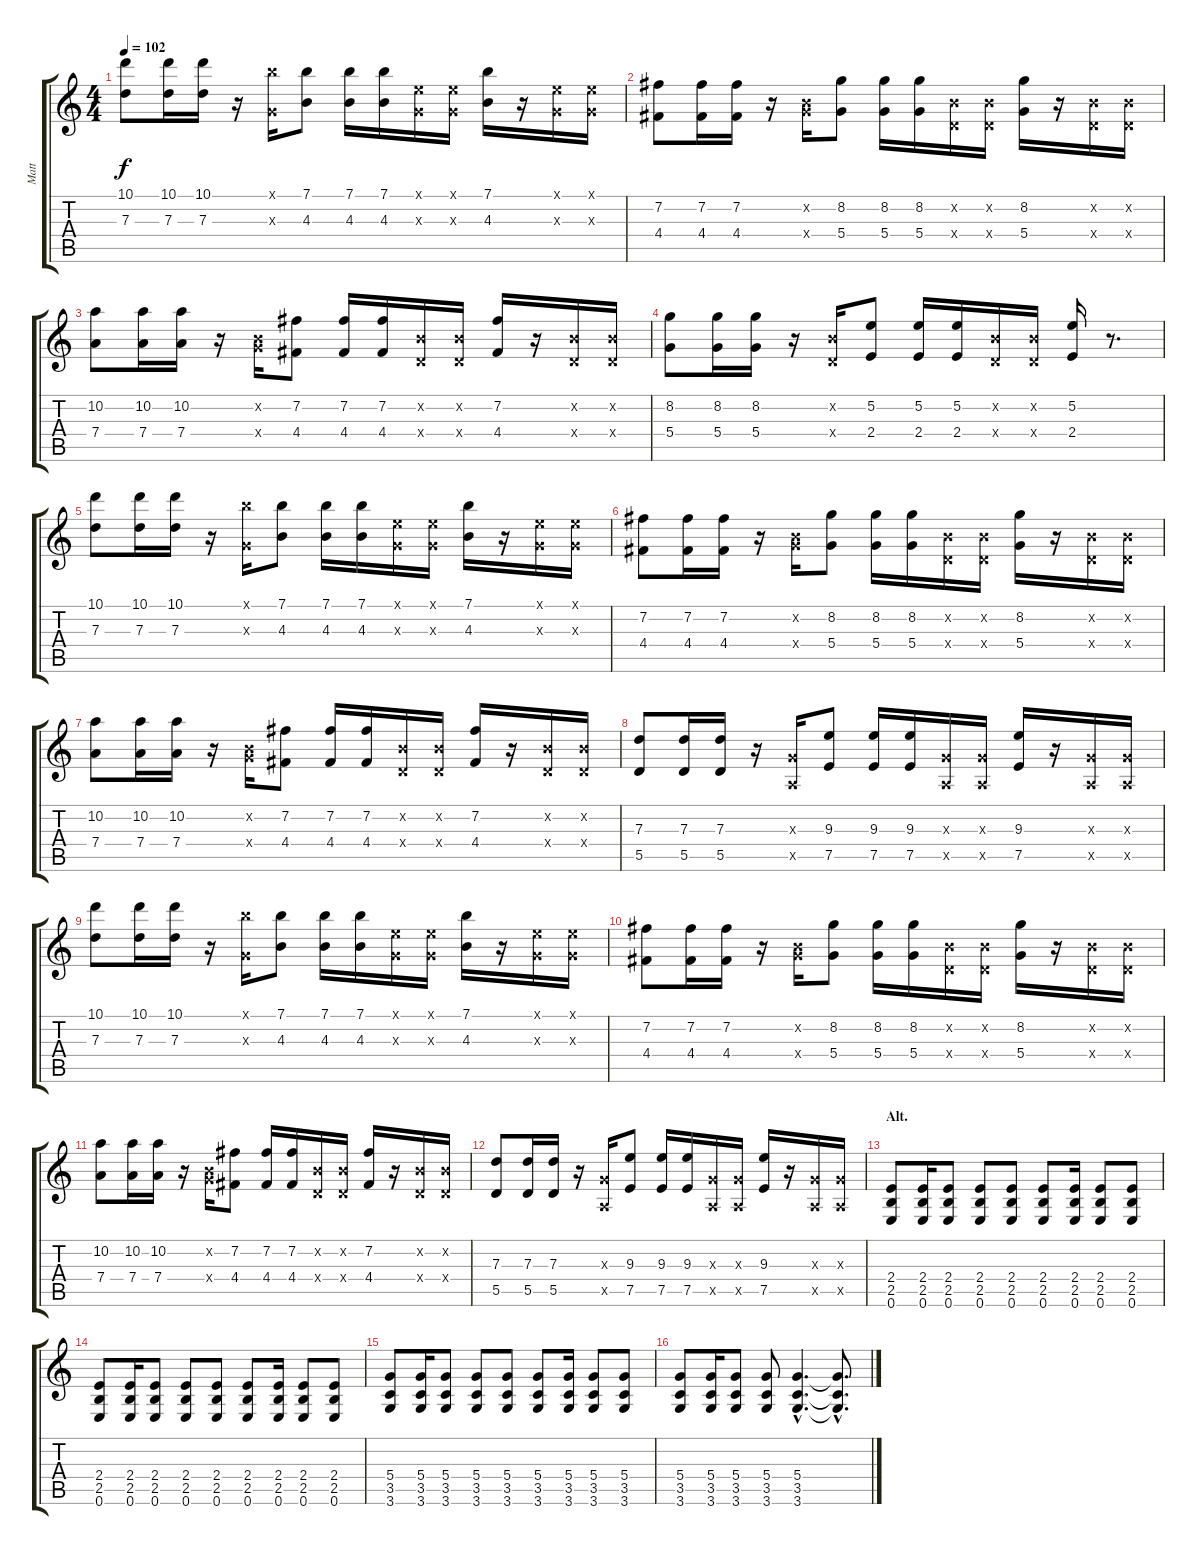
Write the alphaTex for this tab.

\track ("Matt" "Matt") {instrument acousticguitarsteel}
\staff {score tabs}
\tuning (E4 B3 G3 D3 A2 E2) {hide}
\ts (4 4)
\tempo 102
\clef g2
\ks c
(10.1 7.3).8{dy f} (10.1 7.3).16 (10.1 7.3).16 r.16 (7.1{x} 0.3{x}).16 (7.1 4.3).8 (7.1 4.3).16 (7.1 4.3).16 (0.1{x} 0.3{x}).16 (0.1{x} 0.3{x}).16 (7.1 4.3).16 r.16 (0.1{x} 0.3{x}).16 (0.1{x} 0.3{x}).16 |
(7.2 4.4).8 (7.2 4.4).16 (7.2 4.4).16 r.16 (0.2{x} 5.4{x}).16 (8.2 5.4).8 (8.2 5.4).16 (8.2 5.4).16 (0.2{x} 0.4{x}).16 (0.2{x} 0.4{x}).16 (8.2 5.4).16 r.16 (0.2{x} 0.4{x}).16 (0.2{x} 0.4{x}).16 |
(10.2 7.4).8 (10.2 7.4).16 (10.2 7.4).16 r.16 (0.2{x} 5.4{x}).16 (7.2 4.4).8 (7.2 4.4).16 (7.2 4.4).16 (0.2{x} 0.4{x}).16 (0.2{x} 0.4{x}).16 (7.2 4.4).16 r.16 (0.2{x} 0.4{x}).16 (0.2{x} 0.4{x}).16 |
(8.2 5.4).8 (8.2 5.4).16 (8.2 5.4).16 r.16 (0.2{x} 0.4{x}).16 (5.2 2.4).8 (5.2 2.4).16 (5.2 2.4).16 (0.2{x} 0.4{x}).16 (0.2{x} 0.4{x}).16 (5.2 2.4).16 r.8{d} |
(10.1 7.3).8 (10.1 7.3).16 (10.1 7.3).16 r.16 (7.1{x} 0.3{x}).16 (7.1 4.3).8 (7.1 4.3).16 (7.1 4.3).16 (0.1{x} 0.3{x}).16 (0.1{x} 0.3{x}).16 (7.1 4.3).16 r.16 (0.1{x} 0.3{x}).16 (0.1{x} 0.3{x}).16 |
(7.2 4.4).8 (7.2 4.4).16 (7.2 4.4).16 r.16 (0.2{x} 5.4{x}).16 (8.2 5.4).8 (8.2 5.4).16 (8.2 5.4).16 (0.2{x} 0.4{x}).16 (0.2{x} 0.4{x}).16 (8.2 5.4).16 r.16 (0.2{x} 0.4{x}).16 (0.2{x} 0.4{x}).16 |
(10.2 7.4).8 (10.2 7.4).16 (10.2 7.4).16 r.16 (0.2{x} 5.4{x}).16 (7.2 4.4).8 (7.2 4.4).16 (7.2 4.4).16 (0.2{x} 0.4{x}).16 (0.2{x} 0.4{x}).16 (7.2 4.4).16 r.16 (0.2{x} 0.4{x}).16 (0.2{x} 0.4{x}).16 |
(7.3 5.5).8 (7.3 5.5).16 (7.3 5.5).16 r.16 (0.3{x} 0.5{x}).16 (9.3 7.5).8 (9.3 7.5).16 (9.3 7.5).16 (0.3{x} 0.5{x}).16 (0.3{x} 0.5{x}).16 (9.3 7.5).16 r.16 (0.3{x} 0.5{x}).16 (0.3{x} 0.5{x}).16 |
(10.1 7.3).8 (10.1 7.3).16 (10.1 7.3).16 r.16 (7.1{x} 0.3{x}).16 (7.1 4.3).8 (7.1 4.3).16 (7.1 4.3).16 (0.1{x} 0.3{x}).16 (0.1{x} 0.3{x}).16 (7.1 4.3).16 r.16 (0.1{x} 0.3{x}).16 (0.1{x} 0.3{x}).16 |
(7.2 4.4).8 (7.2 4.4).16 (7.2 4.4).16 r.16 (0.2{x} 5.4{x}).16 (8.2 5.4).8 (8.2 5.4).16 (8.2 5.4).16 (0.2{x} 0.4{x}).16 (0.2{x} 0.4{x}).16 (8.2 5.4).16 r.16 (0.2{x} 0.4{x}).16 (0.2{x} 0.4{x}).16 |
(10.2 7.4).8 (10.2 7.4).16 (10.2 7.4).16 r.16 (0.2{x} 5.4{x}).16 (7.2 4.4).8 (7.2 4.4).16 (7.2 4.4).16 (0.2{x} 0.4{x}).16 (0.2{x} 0.4{x}).16 (7.2 4.4).16 r.16 (0.2{x} 0.4{x}).16 (0.2{x} 0.4{x}).16 |
(7.3 5.5).8 (7.3 5.5).16 (7.3 5.5).16 r.16 (0.3{x} 0.5{x}).16 (9.3 7.5).8 (9.3 7.5).16 (9.3 7.5).16 (0.3{x} 0.5{x}).16 (0.3{x} 0.5{x}).16 (9.3 7.5).16 r.16 (0.3{x} 0.5{x}).16 (0.3{x} 0.5{x}).16 |
\section ("" "Alt.")
(2.4 2.5 0.6).8{volume 13 instrument acousticguitarsteel} (2.4 2.5 0.6).16 (2.4 2.5 0.6).8 (2.4 2.5 0.6).8 (2.4 2.5 0.6).8 (2.4 2.5 0.6).8 (2.4 2.5 0.6).16 (2.4 2.5 0.6).8 (2.4 2.5 0.6).8 |
(2.4 2.5 0.6).8 (2.4 2.5 0.6).16 (2.4 2.5 0.6).8 (2.4 2.5 0.6).8 (2.4 2.5 0.6).8 (2.4 2.5 0.6).8 (2.4 2.5 0.6).16 (2.4 2.5 0.6).8 (2.4 2.5 0.6).8 |
(5.4 3.5 3.6).8 (5.4 3.5 3.6).16 (5.4 3.5 3.6).8 (5.4 3.5 3.6).8 (5.4 3.5 3.6).8 (5.4 3.5 3.6).8 (5.4 3.5 3.6).16 (5.4 3.5 3.6).8 (5.4 3.5 3.6).8 |
(5.4 3.5 3.6).8 (5.4 3.5 3.6).16 (5.4 3.5 3.6).8 (5.4 3.5 3.6).8 (5.4{hac} 3.5{hac} 3.6{hac}).4{d} (5.4{hac t} 3.5{hac t} 3.6{hac t}).8{d}
